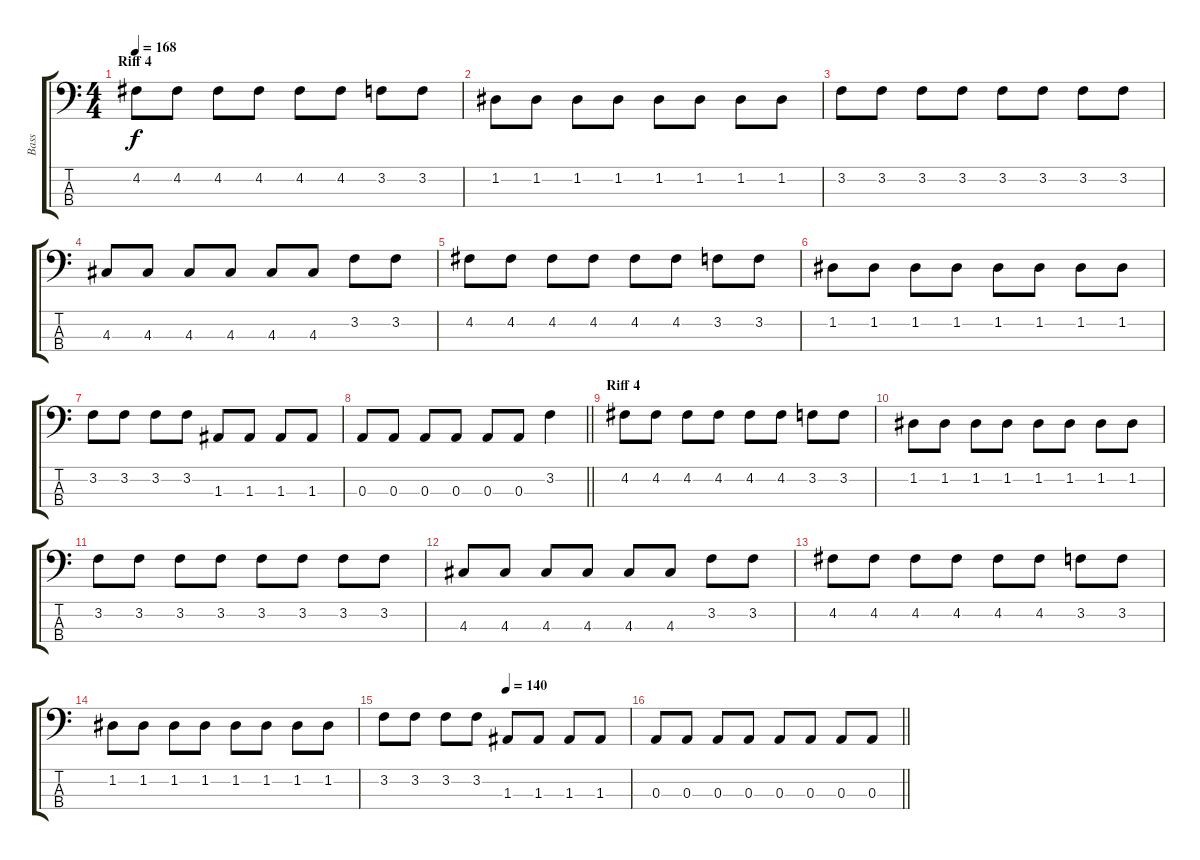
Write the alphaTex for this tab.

\track ("Bass" "Bass") {instrument electricbasspick}
\staff {score tabs}
\tuning (G2 D2 A1 E1) {hide}
\ts (4 4)
\section ("" "Riff 4")
\tempo 168
\clef f4
\ks c
4.2.8{dy f} 4.2.8 4.2.8 4.2.8 4.2.8 4.2.8 3.2.8 3.2.8 |
1.2.8 1.2.8 1.2.8 1.2.8 1.2.8 1.2.8 1.2.8 1.2.8 |
3.2.8 3.2.8 3.2.8 3.2.8 3.2.8 3.2.8 3.2.8 3.2.8 |
4.3.8 4.3.8 4.3.8 4.3.8 4.3.8 4.3.8 3.2.8 3.2.8 |
4.2.8 4.2.8 4.2.8 4.2.8 4.2.8 4.2.8 3.2.8 3.2.8 |
1.2.8 1.2.8 1.2.8 1.2.8 1.2.8 1.2.8 1.2.8 1.2.8 |
3.2.8 3.2.8 3.2.8 3.2.8 1.3.8 1.3.8 1.3.8 1.3.8 |
\barLineRight lightlight
0.3.8 0.3.8 0.3.8 0.3.8 0.3.8 0.3.8 3.2.4 |
\section ("" "Riff 4")
4.2.8 4.2.8 4.2.8 4.2.8 4.2.8 4.2.8 3.2.8 3.2.8 |
1.2.8 1.2.8 1.2.8 1.2.8 1.2.8 1.2.8 1.2.8 1.2.8 |
3.2.8 3.2.8 3.2.8 3.2.8 3.2.8 3.2.8 3.2.8 3.2.8 |
4.3.8 4.3.8 4.3.8 4.3.8 4.3.8 4.3.8 3.2.8 3.2.8 |
4.2.8 4.2.8 4.2.8 4.2.8 4.2.8 4.2.8 3.2.8 3.2.8 |
1.2.8 1.2.8 1.2.8 1.2.8 1.2.8 1.2.8 1.2.8 1.2.8 |
\tempo (140 0.5)
3.2.8 3.2.8 3.2.8 3.2.8 1.3.8 1.3.8 1.3.8 1.3.8 |
\barLineRight lightlight
0.3.8 0.3.8 0.3.8 0.3.8 0.3.8 0.3.8 0.3.8 0.3.8
